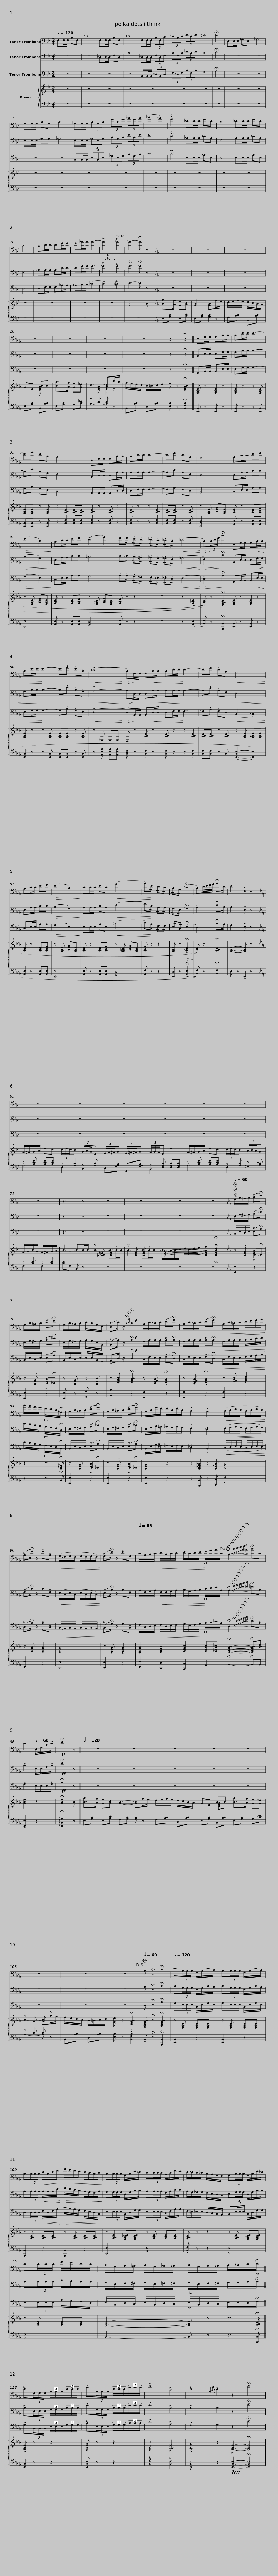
X:1
%%score 1 2 3 { ( 4 6 ) | ( 5 7 ) }
L:1/8
Q:1/4=120
M:2/4
I:linebreak $
K:Bb
V:1 bass
V:2 bass
V:3 bass
V:4 treble
V:6 treble
V:5 bass
V:7 bass
V:1
 F,F,/F,/ B,F, | _D4 | F,F,/F,/ B,F, | _D4 | F,F,/F,/ (3B,F,C | %5
 (3_DB,D (3FDF | =E4 | !fermata!F4 |$ E,E,/E,/ _G,E, | _G,4 | %10
 _G,G,/G,/ B,G, | B,4 | _G,G,/G,/ (3B,G,B, | (3EB,E (3_GEG | (_A2 _G2) | %15
 !fermata!F4 |$ _CC/C/ EC | B,4 | _CC/C/ EC | B,4 | %20
 B,D/D/ DF/F/ | F_A/A/ A2- | !>!A2 !>!_A2 |$ _A2- !fermata!A z |[K:Eb] z4 | %25
 z4 | z4 | z4 | z4 | z4 |$ %30
 z4 | z2 !fermata!z2 || E,G,/G,/ G,B,/B,/ | B,E/E/ E2- | EG EB, | %35
 A,4 |$ D,F,/F,/ F,B,/B,/ | B,D/D/ D2- | DF DA, | G,4 | %40
 A,C/C/ EF |!>(! (E2 B,2)!>)! |$ A,C/C/ EF | (!>!D2 G2) | .F!/!._F !/!.E!/!.D | %45
 !/!._D!/!.C !/!._C!/!.B, |!<(! (_C4!<)! |!>(! B,)!>)!(3B,/D/F/ !fermata!B2 |$ E,G,/G,/ G,!<(!B,/B,/ | B,E/E/!<)! E2- | %50
 E.G .E.B, |!<(! (!>!_C4!<)! |!>(! B,)!>)!F,/F,/ F,!<(!B,/B,/ | B,D/D/!<)! D2- |$ D.F .D.A, | %55
!<(! G,4!<)! | A,C/C/ EF |!>(! (E2 B,2)!>)! | CC/C/ EC |!<(! (G4 | %60
 A)!<)!!/!E !/!D!/!C |$ !/!B,!/!G, (!fermata!_C2 | B,)D/4E/4F/4G/4 !fermata!A>D | !tenuto!E2 !>!E, z ||[K:Bb] z4 | %65
 z4 |$ z4 | z4 | z4 | z4 | %70
 z4 |$ z3 z | z4 | z4 | z4 | %75
 z4 ||[K:Eb]SSS[Q:1/4=60] G,/B,/=A,/B,/ (!>!C!fermata!E) |$ G,/B,/=A,/B,/ (!>!C!fermata!E) | G,/B,/=A,/B,/ C/B,/G,/E,/ | (!>!D,C/) z/{!fermata!B,!fermata!C} !breath!!fermata!B,2 | %80
 A,/C/=B,/C/ ((!>!D!fermata!F)) | A,/C/=B,/C/ (!>!D!fermata!F) |$!<(! A,/C/=B,/C/ D/E/F/G/!<)! | A/G/F/E/ D/C/B,/!fermata!^F,/ | G,/B,/=A,/B,/ (!>!C!fermata!E) | %85
 G,/B,/=A,/B,/ (!>!C!fermata!E) |$ G,/B,/E/D/ D/B,/D/B,/ | !tenuto!.A,2 !tenuto!.G,2 |!<(! (A,/B,/C/B,/ A,/B,/C/B,/)!<)! | (!>!A,!fermata!F/) z/ !tenuto!F!tenuto!A, | %90
!<(! (G,/^F,/G,/F,/ G,/F,/G,/F,/)!<)! |$ (!>!G,!fermata!E/) z/ !tenuto!E!tenuto!G, |[Q:1/4=65] C/A,/B,/C/!<(! D/B,/C/D/ | E/C/D/E/!<)! F/G/A/C/!dacoda! | !fermata!B,2{!fermata!C!fermata!D!fermata!E!fermata!F!fermata!G!fermata!A!fermata!=A} !fermata!B!tenuto!C | %95
 !tenuto!E2[Q:1/4=60] E,/G,/C/!>!E/ |$!ff! !fermata!G3 z ||[Q:1/4=120] z4 | z4 | z4 | %100
 z4 | z4 | z4 |$ z4 | z4!D.S.! | %105
O[Q:1/4=60] !tenuto!B, !fermata!z !fermata!D2 |[Q:1/4=120] E(3B,/B,/B,/ G,/B,/E/C/ | B,(3B,/B,/B,/ G,/B,/E/C/ | B,(3B,/B,/B,/!<(! D/B,/D/F/!<)! |$!>(! A/G/F/E/ D/C/B,/C/!>)! | %110
 B,(3B,/B,/B,/ G,/B,/E/_D/ | C(3C/C/C/ A,/C/F/E/ | D/_D/C/_C/ B,/A,/G,/F,/ |$ G,(3B,/B,/B,/ G,/B,/E/_D/ | C(3C/C/C/ F/E/D/C/ | %115
 B,/G,/A,/=A,/ B,/G,/_A,/=A,/ | B,/G,/A,/=A,/ B,/=B,/C/!fermata!D/ ||$ !>!E(3G,/G,/G,/ (3B,/B,/B,/(3E/E/E/ | !>!G(3B,/B,/B,/ (3E/E/E/(3G/G/G/ | !>!B4 | %120
 !>!D4 | !>!E4 |{B,CD} !tenuto!E2 z2 | !fermata!B4 |] %124
V:2
 z4 | z4 | _D,D,/D,/ F,D, | B,4 | _D,D,/D,/ (3F,D,F, | %5
 (3B,F,B, (3_DB,D | B,4 | !fermata!C4 |$ z4 | z4 | %10
 E,E,/E,/ _G,G, | _G,4 | E,E,/E,/ (3_G,E,G, | (3B,_G,B, (3EB,E | E4 | %15
 !fermata!D4 |$ _A,A,/A,/ _CA, | F,4 | A,A,/A,/ _CA, | F,4 | %20
 _A,A,/A,/ A,D/D/ | DF/F/ F2- | !>!F2 !>!F2 |$ !fermata!F2- !fermata!F z |[K:Eb] z4 | %25
 z4 | z4 | z4 | z4 | z4 |$ %30
 z4 | z2 !fermata!z2 || B,,E,/E,/ E,G,/G,/ | G,B,/B,/ B,2- | B,E B,G, | %35
 F,4 |$ B,,D,/D,/ D,A,/A,/ | A,A,/A,/ A,2- | A,D A,F, | E,4 | %40
 E,A,/A,/ CC |!>(! (B,2 G,2)!>)! |$ E,A,/A,/ CC | =B,4 | .C!/!._C !/!.B,!/!.=A, | %45
 !/!._A,!/!.G, !/!._G,!/!.F, |!<(! (_G,4!<)! |!>(! F,2)!>)! !fermata!D2 |$ B,,E,/E,/ E,!<(!G,/G,/ | G,B,/B,/!<)! B,2- | %50
 B,.E .B,.G, |!<(! !>!A,4-!<)! |!>(! A,!>)!D,/D,/ D,!<(!A,/A,/ | A,A,/A,/!<)! A,2- |$ A,.D .A,.F, | %55
!<(! E,4!<)! | E,A,/A,/ CC |!>(! (B,2 G,2)!>)! | A,A,/A,/ CA, |!<(! (D4 | %60
 F)!<)!!/!C !/!A,!/!A, |$ !/!G,!/!E, (!fermata!_G,2 | A,2) !fermata!D>B, | !tenuto!B,2 !>!E, z ||[K:Bb] z4 | %65
 z4 |$ z4 | z4 | z4 | z4 | %70
 z4 |$ z3 z | z4 | z4 | z4 | %75
 z4 ||[K:Eb] E,/G,/^F,/G,/ (!>!A,!fermata!_C) |$ E,/G,/^F,/G,/ (!>!A,!fermata!_C) | E,/G,/^F,/G,/ A,/G,/E,/B,,/ | (!>!B,,A,/) z/ !breath!!fermata!A,2 | %80
 F,/A,/A,/A,/ !>!A,!fermata!A, | F,/A,/A,/A,/ !>!A,!fermata!A, |$!<(! F,/A,/A,/A,/ A,/B,/C/D/!<)! | E/D/C/B,/ A,/G,/F,/!fermata!D,/ | E,/G,/^F,/G,/ (!>!A,!fermata!_C) | %85
 E,/G,/^F,/G,/ (!>!A,!fermata!_C) |$ E,/G,/B,/=A,/ _A,/G,/A,/G,/ | !tenuto!.F,2 !tenuto!.=E,2 |!<(! (F,/G,/A,/G,/ F,/G,/A,/G,/)!<)! | (!>!F,!fermata!C/) z/ !tenuto!C!tenuto!F, | %90
!<(! (E,/C,/E,/C,/ E,/C,/E,/C,/)!<)! |$ (!>!E,!fermata!B,/) z/ !tenuto!B,!tenuto!E, | A,/F,/G,/A,/!<(! F,/F,/G,/A,/ | B,/G,/A,/B,/!<)! C/D/E/A,/ | !fermata!A,2{!fermata!A,!fermata!B,!fermata!C!fermata!D!fermata!E!fermata!F!fermata!^F} !fermata!=F!tenuto!B, | %95
 !tenuto!B,2 E,/E,/G,/!>!B,/ |$!ff! !fermata!E3 z || z4 | z4 | z4 | %100
 z4 | z4 | z4 |$ z4 | z4 | %105
 !tenuto!A, !fermata!z !fermata!B,2 | B,(3G,/G,/G,/ E,/G,/B,/A,/ | B,(3G,/G,/G,/ E,/G,/B,/A,/ | A,(3A,/A,/A,/!<(! A,/A,/A,/D/!<)! |$!>(! E/D/C/B,/ A,/G,/F,/A,/!>)! | %110
 G,(3G,/G,/G,/ D,/G,/B,/B,/ | A,(3A,/A,/A,/ F,/A,/C/C/ | A,/G,/_G,/G,/ F,/E,/D,/C,/ |$ E,(3G,/G,/G,/ D,/G,/B,/B,/ | A,(3A,/A,/A,/ C/B,/A,/A,/ | %115
 G,/E,/F,/^F,/ G,/E,/=F,/^F,/ | G,/E,/F,/^F,/ G,/G,/A,/!fermata!A,/ ||$ !>!B,(3E,/E,/E,/ (3G,/G,/G,/(3B,/B,/B,/ | !>!E(3G,/G,/G,/ (3B,/B,/B,/(3E/E/E/ | !>!F4 | %120
 !>!B,4 | !>!B,4 | !tenuto!B,2 z2 | !fermata!G4 |] %124
V:3
 z4 | z4 | z4 | z4 | B,,B,,/B,,/ (3_D,B,,D, | %5
 (3F,_D,F, (3B,F,B, | G,4 | !fermata!A,4 |$ z4 | z4 | %10
 z4 | z4 | B,,B,,/B,,/ (3E,B,,E, | (3_G,E,G, (3B,G,B, | _C4 | %15
 !fermata!B,4 |$ E,E,/E,/ _A,E, | D,4 | E,E,/E,/ A,E, | D,4 | %20
 D,F,/F,/ F,_A,/A,/ | _A,B,/B,/ (_C2 | !>!C2) !>!^C2 |$ D2- D z |[K:Eb] z4 | %25
 z4 | z4 | z4 | z4 | z4 |$ %30
 z4 | z2 !fermata!z2 || G,,B,,/B,,/ B,,E,/E,/ | E,G,/G,/ G,2- | G,B, G,E, | %35
 D,4 |$ A,,A,,/A,,/ A,,D,/D,/ | D,F,/F,/ F,2- | F,A, F,D, | B,,4 | %40
 C,E,/E,/ A,A, |!>(! (G,2 E,2)!>)! |$ C,E,/E,/ A,A, | G,4 | .A,!/!.A, !/!.G,!/!.^F, | %45
 !/!.F,!/!.=E, !/!._E,!/!.D, |!<(! (E,4!<)! |!>(! D,2)!>)! !fermata!A,2 |$ G,,B,,/B,,/ B,,!<(!E,/E,/ | E,G,/G,/!<)! G,2- | %50
 G,.B, .G,.E, |!<(! (!>!E,4!<)! |!>(! D,)!>)!A,,/A,,/ A,,!<(!D,/D,/ | D,F,/F,/!<)! F,2- |$ F,.A, .F,.D, | %55
!<(! (B,,2 =B,,2)!<)! | C,E,/E,/ A,A, |!>(! (G,2 E,2)!>)! | E,E,/E,/ A,E, |!<(! (=B,4 | %60
 C)!<)!!/!A, !/!F,!/!F, |$ !/!E,!/!B,, (!fermata!E,2 | D,2) !fermata!B,>A, | !tenuto!G,2 !>!E, z ||[K:Bb] z4 | %65
 z4 |$ z4 | z4 | z4 | z4 | %70
 z4 |$ z3 z | z4 | z4 | z4 | %75
 z4 ||[K:Eb] B,,/E,/C,/E,/ (!>!E,!fermata!A,) |$ B,,/E,/C,/E,/ (!>!E,!fermata!A,) | B,,/E,/C,/E,/ E,/E,/B,,/G,,/ | (!>!A,,D,/) z/ !breath!!fermata!D,2 | %80
 C,/F,/E,/E,/ (!>!F,!fermata!D,) | C,/F,/E,/E,/ (!>!F,!fermata!D,) |$!<(! C,/F,/E,/E,/ F,/G,/A,/B,/!<)! | C/B,/A,/G,/ F,/E,/D,/!fermata!B,,/ | B,,/E,/C,/E,/ (!>!E,!fermata!A,) | %85
 B,,/E,/C,/E,/ (!>!E,!fermata!A,) |$ B,,/E,/G,/^F,/ =F,/E,/F,/E,/ | !tenuto!._D,2 !tenuto!.B,,2 |!<(! (C,/D,/E,/D,/ C,/D,/E,/D,/)!<)! | (!>!C,!fermata!A,/) z/ !tenuto!A,!tenuto!C, | %90
!<(! B,,/=A,,/B,,/A,,/ B,,/A,,/B,,/A,,/!<)! |$ (!>!B,,!fermata!G,/) z/ !tenuto!G,!tenuto!B,, | F,/C,/D,/E,/!<(! F,/D,/E,/F,/ | G,/E,/F,/G,/!<)! A,/B,/_C/A,/ | !fermata!D,2{!fermata!E,!fermata!F,!fermata!G,!fermata!A,!fermata!B,!fermata!C!fermata!E} !fermata!D!tenuto!A, | %95
 !tenuto!G,2 E,/E,/E,/!>!G,/ |$!ff! !fermata!B,3 z || z4 | z4 | z4 | %100
 z4 | z4 | z4 |$ z4 | z4 | %105
 !tenuto!D, !fermata!z !fermata!A,2 | G,(3E,/E,/E,/ B,,/E,/G,/E,/ | G,(3E,/E,/E,/ B,,/E,/G,/E,/ | D,(3D,/D,/D,/!<(! F,/D,/F,/A,/!<)! |$!>(! C/B,/A,/G,/ F,/E,/D,/B,,/!>)! | %110
 E,(3E,/E,/E,/ B,,/D,/G,/G,/ | E,(3E,/E,/E,/ C,/F,/A,/A,/ | F,/=E,/_E,/E,/ D,/C,/B,,/A,,/ |$ B,,(3E,/E,/E,/ B,,/D,/G,/G,/ | E,(3E,/E,/E,/ A,/G,/F,/D,/ | %115
 E,/B,,/D,/C,/ E,/B,,/D,/C,/ | E,/B,,/D,/C,/ E,/E,/D,/!fermata!F,/ ||$ !>!G,(3B,,/B,,/B,,/ (3E,/E,/E,/(3G,/G,/G,/ | !>!B,(3E,/E,/E,/ (3G,/G,/G,/(3B,/B,/B,/ | !>!D4 | %120
 !>!A,4 | !>!G,4 | !tenuto!G,2 z2 | !fermata!E4 |] %124
V:4
 z4 | z4 | z4 | z4 | z4 | %5
 z4 | z4 | z4 |$ z4 | z4 | %10
 z4 | z4 | z4 | z4 | z4 | %15
 z4 |$ z4 | z4 | z4 | z4 | %20
 z4 | z4 | z4 |$ z3 B |[K:Eb] [Bg]>[Af] [Ge][Ac] | %25
 [GB]2 [GB]f/e/ | d/e/f/e/ d/c/B/A/ | GE [DFAB]B | [Bg]>[Af] [Ge][G_d] | c2- [Ac]a/g/ |$ %30
 f/e/d/c/ B/=B/c/d/ | e z !fermata![DFAB]2 || [G,B,E] z [G,B,E] z | [G,B,E] z z [G,B,E] | [G,B,E][G,B,E] z [G,B,E] | %35
 z [A,B,D] [A,B,D][A,B,D] |$ [A,B,D] z [A,B,D] z | [A,B,D] z z [A,B,D] | [A,B,D][A,B,D] z [A,B,D] | z [G,B,E] [B,EG][G,B,E] | %40
 [A,CE] z [A,CE][A,CF] | z [G,B,E] [B,EG][G,B,E] |$ [A,CE] z [A,CE][A,CF] | z [G,=B,D] [B,DG][G,B,D] | [A,CF] z z2 | %45
 z4 | z2 ((((!>![A,_CE]2 | [B,D])))) z !fermata![F,A,B,D]2 |$ [G,B,E] z [G,B,E] z | [G,B,E] z z [G,B,E] | %50
 [G,B,E][G,B,E] z [G,B,E] | z _C, C,C, | B,, z [A,B,D] z | [A,B,D] z z [A,B,D] |$ [A,B,D][A,B,D] z [A,B,D] | %55
 z [G,B,E] [G,=B,E][G,B,E] | [A,CE] z [A,CE][A,CF] | z [G,B,E] [B,EG][G,B,E] | [A,CE] z [A,CE][A,CF] | z [G,=B,D] [B,DG][G,B,D] | %60
 [A,CF] z z2 |$ [G,B,E] z!>(! (((!>!!fermata![A,_CE]2!>)! | [B,D]))) z !fermata![A,B,D]2 | [G,B,E]2- [G,B,E] z ||[K:Bb] F/^F/G/A/ dc | %65
 (3c/d/c/B (3G/A/G/D |$ (3E/F/^F/G (3E/=F/^F/G | (3F/G/F/D d2 | F/^F/G/A/ dc | (3c/d/c/B (3A/B/A/G | %70
 F/G/B/G/ F/^F/G/A/ |$ B2- BB/B/ | z [B,^C=E] [B,DF] z | z [B,DF] [B,EG] z | [B,DF_A]4- | %75
 [B,DFAf]2 !fermata!b2 ||[K:Eb] z .[B,EG] C!fermata!_C |$ z .[B,EG] C!fermata!_C | z [B,EG] z [B,EB] | z .[DFAc] !fermata![DFAB]2 | %80
 z .[CEFA] !>!!fermata![DFA]2 | z .[CEFA] !>!!fermata![DFA]2 |$ z .[EFAc] !>![FAd]2 | z2 z3/2 !fermata![B,D^F]/ | z .[B,EG] C!fermata!_C | %85
 z .[B,EG] C!fermata!_C |$ [B,EG]2 z2 | z [B,_DF_A] z [B,=EA] | [CFA]4 | z .[CFA] !tenuto![CFA]2 | %90
 [B,EG]4 |$ z .[B,EG] !tenuto![B,EG]2 | [A,CFA]2 [B,DFB]2 | [CEGc]2 [CEAc][_CEA_c] | !fermata![B,DFAB]2- !fermata![B,DFAB][ABd] | %95
 !tenuto![GBe]2 z2 |$ !fermata![GBe]3 B || [Bg]>[Af] [Ge][Ac] | [GB]2- [GB]f/e/ | d/e/f/e/ d/c/B/A/ | %100
 GE BB | [Bg]>[Af] [Ge][G_d] | z A A z |$ f/e/d/c/ B/=B/c/d/ | [Ge] z !fermata![DFAB]2 | %105
 !tenuto![B,DFAB] !fermata!z !fermata![B,DFAB]2 | z [G,B,E] [G,B,E][G,B,E] | z [G,B,E] [G,B,E][G,B,E] | z [A,B,D] [A,B,D][A,B,D] |$ z [A,B,D] [A,B,D][A,B,D] | %110
 z [A,B,E] [G,B,_DE][G,B,DE] | z [A,CE] [A,CE][A,CE] | .[A,B,D] z z2 |$ z [A,B,E] [G,B,_DE][G,B,DE] | z [A,CE] [A,CE][A,CE] | %115
 [G,B,E]4- | [G,B,E] z z3/2 !fermata![A,B,D]/ ||$ !>![G,B,E] z z2 | !>![B,EG] z z2 | !>![B,DB]4 | %120
 !>![A,B,DF]4 | !>![G,B,EG]4 | z2 !>![G,B,E]2- | !fermata![G,B,E]4 |] %124
V:5
 z4 | z4 | z4 | z4 | z4 | %5
 z4 | z4 | z4 |$ z4 | z4 | %10
 z4 | z4 | z4 | z4 | z4 | %15
 z4 |$ z4 | z4 | z4 | z4 | %20
 z4 | z4 | z4 |$ z4 |[K:Eb] E,[G,B,] E,[A,C] | %25
 E,[G,B,] [G,B,] z | F,[A,B,] B,,[A,B,] | E,[G,B,] B,,[A,B,] | E,[G,B,] G,[B,_D] | z C C z |$ %30
 B,,[A,B,] D,[A,B,] | [E,B,] z !fermata![B,,F,B,]2 || [E,,B,,] z [E,,B,,] z | [E,,B,,] z z [E,,B,,] | [E,,B,,][E,,B,,] z [E,,B,,] | %35
 z [B,,F,] [B,,F,][B,,F,] |$ [B,,F,] z [B,,F,] z | [B,,F,] z z [B,,F,] | [B,,F,][B,,F,] z [B,,F,] | [E,,B,,E,]4 | %40
 [A,,E,] z [A,,E,][A,,E,] | [E,,E,]4 |$ [A,,E,] z [A,,E,][A,,E,] | [G,,D,]4 | [A,,F,] z z2 | %45
 z4 | z2 ([A,,E,]2 | [B,,F,]) z !fermata![B,,,B,,]2 |$ [E,,B,,] z [E,,B,,] z | [E,,B,,] z z [E,,B,,] | %50
 [E,,B,,][E,,B,,] z [E,,B,,] | z [A,,E,A,] [A,,E,A,][A,,E,A,] | [B,,D,F,] z [B,,F,] z | [B,,F,] z z [B,,F,] |$ [B,,F,][B,,F,] z B,, | %55
 ((([E,,-B,,E,-]2 [E,,E,]2))) | [A,,E,] z [A,,E,][A,,E,] | [E,,E,]4 | [A,,E,] z [A,,E,][A,,E,] | [G,,D,]4 | %60
 [A,,F,] z z2 |$ [E,,D,] z (((!>!!fermata![A,,E,]2 | [B,,F,]))) z !fermata![B,,F,]2 | E, z !>!E,, z ||[K:Bb] z [A,CE] [A,CE][A,CE] | %65
 z [F,B,] z [F,B,] |$ C,[E,F,A,] F,,[E,F,A,] | z [D,F,B,] [D,F,B,][D,F,B,] | z [A,CE] [A,CE][A,CE] | z [F,B,] z [G,^B,] | %70
 z [B,D] z [B,D] |$ [B,D]F, B,, z | z4 | z4 | z4 | %75
 z4 ||[K:Eb] [E,,E,]2 z2 |$ [E,,E,]2 z2 | [E,,E,] z [G,,G,] z | [B,,B,]2 z2 | %80
 [F,,F,]2 z2 | [F,,F,]2 z2 |$ [F,,F,]2 z2 | z2 z3/2 !fermata!B,,/ | [E,,E,]2 z2 | %85
 [E,,E,]2 z2 |$ [E,,E,]2 z2 | z [B,,,B,,] z [C,,C,] | [F,,F,]4 | [F,,F,]2 z2 | %90
 [E,,E,]4 |$ [E,,E,]2 z2 | [F,,F,]2 [D,,D,]2 | [C,,C,]2 A,,2 | !fermata!B,,2- !fermata!B,,B,, | %95
 !tenuto![E,,E,]2 z2 |$ !arpeggio!!fermata![E,,B,,G,]3 z || E,[G,B,] E,[A,C] | F,[G,B,] [G,B,] z | F,[A,B,] C,[A,B,] | %100
 E,[G,B,] B,,[A,B,] | E,[G,B,] G,[B,_D] | z C C z |$ B,,[A,B,] D,[A,B,] | [E,B,] z !fermata![B,,F,B,]2 | %105
 !tenuto!B,, !fermata!z !fermata![B,,,B,,]2 | [E,,B,,]2 z2 | [E,,B,,]2 z2 | [B,,,B,,]2 z2 |$ [B,,,B,,]2 z2 | %110
 [E,,E,]4 | [A,,E,]4 | .[B,,F,] z z2 |$ [F,,E,]4 | [A,,E,]4 | %115
 B,,4- | B,, z z3/2 !fermata![B,,,B,,]/ ||$ [E,,B,,] z z2 | [E,,B,,E,] z z2 | !>![B,,F,A,]4 | %120
 !>![B,,F,]4 | !>![E,,B,,E,]4 | z2!ff!!ff! !>![E,,B,,E,]2- | !fermata![E,,B,,E,]4 |] %124
V:6
 x4 | x4 | x4 | x4 | x4 | %5
 x4 | x4 | x4 |$ x4 | x4 | %10
 x4 | x4 | x4 | x4 | x4 | %15
 x4 |$ x4 | x4 | x4 | x4 | %20
 x4 | x4 | x4 |$ x4 |[K:Eb] x4 | %25
 x4 | x4 | G2 z2 | x4 |x[EA] E z |$ %30
 x4 | x4 || x4 | x4 | x4 | %35
 x4 |$ x4 | x4 | x4 | x4 | %40
 x4 | x4 |$ x4 | x4 | x4 | %45
 x4 | x4 | x4 |$ x4 | x4 | %50
 x4 | x4 | x4 | x4 |$ x4 | %55
 x4 | x4 | x4 | x4 | x4 | %60
 x4 |$ x4 | x4 | x4 ||[K:Bb] x4 | %65
 x4 |$ x4 | x4 | x4 | x4 | %70
 x4 |$ x4 | B2- BB/B/ | B2- BB/B/ | B/=A/B/c/ d/c/d/e/ | %75
 x2 !fermata![B,DFBd]2 ||[K:Eb] x2 !>![EA]2 |$ x2 !>![EA]2 | x4 | x4 | %80
 x4 | x4 |$ x4 | x4 | x2 !>![EA]2 | %85
 x2 !>![EA]2 |$ x4 | x4 | x4 | x4 | %90
 x4 |$ x4 | x4 | x4 | x4 | %95
 x4 |$ x4 || x4 | x4 | x4 | %100
 G2 [DFA]B | x4 | c2- ca/g/ |$ x4 | x4 | %105
 x4 | x4 | x4 | x4 |$ x4 | %110
 x4 | x4 | x4 |$ x4 | x4 | %115
 x4 | x4 ||$ x4 | x4 | x4 | %120
 x4 | x4 | x4 | x4 |] %124
V:7
 x4 | x4 | x4 | x4 | x4 | %5
 x4 | x4 | x4 |$ x4 | x4 | %10
 x4 | x4 | x4 | x4 | x4 | %15
 x4 |$ x4 | x4 | x4 | x4 | %20
 x4 | x4 | x4 |$ x4 |[K:Eb] x4 | %25
 x4 | x4 | x4 | x4 | A,2- A, z |$ %30
 x4 | x4 || x4 | x4 | x4 | %35
 x4 |$ x4 | x4 | x4 | x4 | %40
 x4 | x4 |$ x4 | x4 | x4 | %45
 x4 | x4 | x4 |$ x4 | x4 | %50
 x4 | x4 | x4 | x4 |$ x4 | %55
 x4 | x4 | x4 | x4 | x4 | %60
 x4 |$ x4 | x4 | x4 ||[K:Bb] F,4 | %65
 D,2 B,,2 |$ x4 | B,,4 | F,4 | D,2 =E,2 | %70
 F,2 F,2 |$ x4 | x4 | x4 | x4 | %75
 x4 ||[K:Eb] x4 |$ x4 | x4 | x4 | %80
 x4 | x4 |$ x4 | x4 | x4 | %85
 x4 |$ x4 | x4 | x4 | x4 | %90
 x4 |$ x4 | x4 | x4 | x4 | %95
 x4 |$ x4 || x4 | x4 | x4 | %100
 x4 | x4 | A,2- A, z |$ x4 | x4 | %105
 x4 | x4 | x4 | x4 |$ x4 | %110
 x4 | x4 | x4 |$ x4 | x4 | %115
 x4 | x4 ||$ x4 | x4 | x4 | %120
 x4 | x4 | x4 | x4 |] %124
